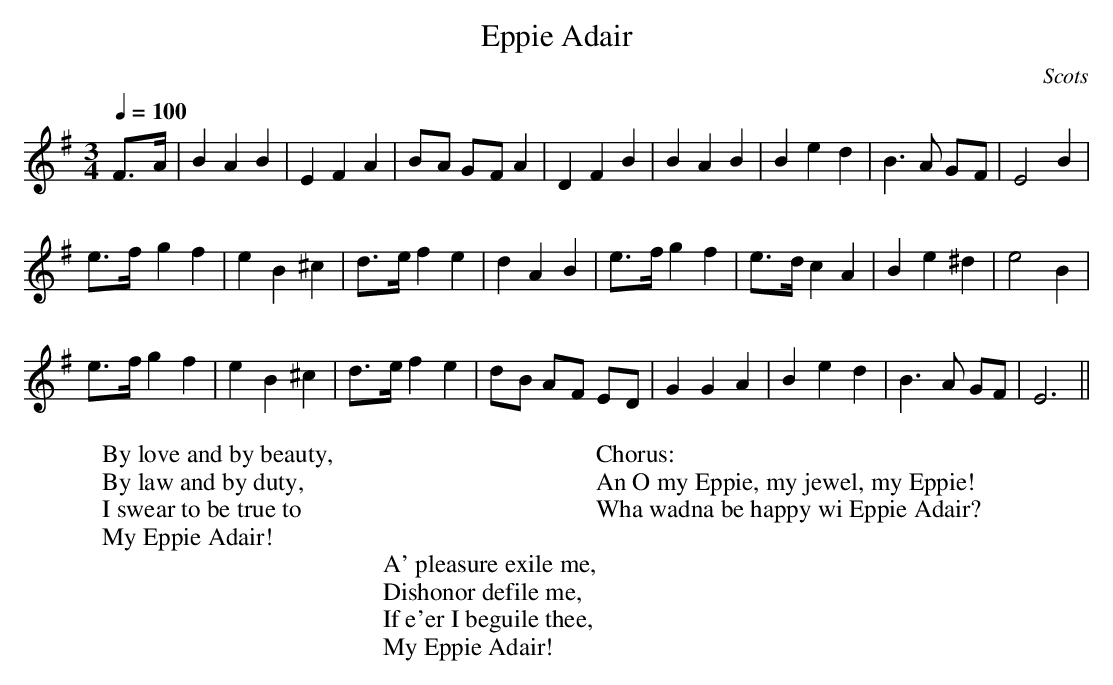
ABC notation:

X:1
T:Eppie Adair
O:Scots
M:3/4
L:1/8
Q:1/4=100
W:By love and by beauty,
W:By law and by duty,
W:I swear to be true to
W:My Eppie Adair!
W:
W:Chorus:
W:An O my Eppie, my jewel, my Eppie!
W:Wha wadna be happy wi Eppie Adair?
W:
W:A' pleasure exile me,
W:Dishonor defile me,
W:If e'er I beguile thee,
W:My Eppie Adair!
K:G
F3/2-A/ |B2 A2 B2|E2 F2 A2|B-A G-F A2|D2 F2 B2|\
B2 A2 B2|B2 e2 d2|B3A G-F|E4 B2|
e3/2-f/- g2 f2|e2 B2 ^c2|d3/2-e/ f2 e2|d2 A2 B2|\
e3/2-f/ g2 f2|e3/2-d/ c2 A2|B2 e2 ^d2|e4 B2|
e3/2-f/ g2 f2|e2 B2 ^c2|d3/2-e/ f2 e2|d-B A-F E-D|\
G2 G2 A2|B2 e2 d2|B3-A GF|E6||
